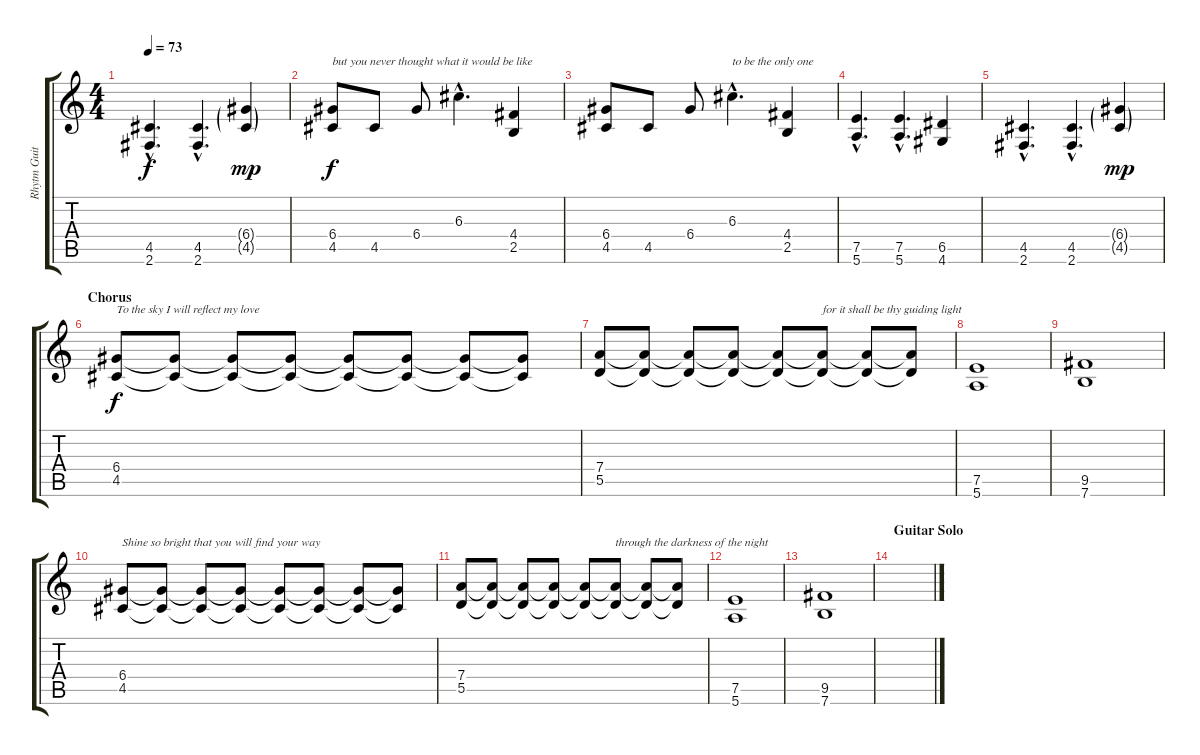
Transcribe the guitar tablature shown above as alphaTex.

\track ("Rhytm Guitar" "Rhytm Guit") {instrument distortionguitar}
\staff {score tabs}
\tuning (E4 B3 G3 D3 A2 E2) {hide}
\ts (4 4)
\tempo 73
\clef g2
\ks c
(4.5{hac} 2.6{hac}).4{d dy f} (4.5{hac} 2.6{hac}).4{d} (6.4{g} 4.5{g}).4{dy mp} |
(6.4 4.5).8{txt "but you never thought what it would be like" dy f} 4.5.8 6.4.8 6.3{hac}.4{d} (4.4 2.5).4 |
(6.4 4.5).8 4.5.8 6.4.8 6.3{hac}.4{d txt "to be the only one"} (4.4 2.5).4 |
(7.5{hac} 5.6{hac}).4{d} (7.5{hac} 5.6{hac}).4{d} (6.5 4.6).4 |
(4.5{hac} 2.6{hac}).4{d} (4.5{hac} 2.6{hac}).4{d} (6.4{g} 4.5{g}).4{dy mp} |
\section ("" "Chorus")
(6.4 4.5).8{txt "To the sky I will reflect my love" dy f} (6.4{t} 4.5{t}).8 (6.4{t} 4.5{t}).8 (6.4{t} 4.5{t}).8 (6.4{t} 4.5{t}).8 (6.4{t} 4.5{t}).8 (6.4{t} 4.5{t}).8 (6.4{t} 4.5{t}).8 |
(7.4 5.5).8 (7.4{t} 5.5{t}).8 (7.4{t} 5.5{t}).8 (7.4{t} 5.5{t}).8 (7.4{t} 5.5{t}).8 (7.4{t} 5.5{t}).8{txt "for it shall be thy guiding light"} (7.4{t} 5.5{t}).8 (7.4{t} 5.5{t}).8 |
(7.5 5.6).1 |
(9.5 7.6).1 |
(6.4 4.5).8{txt "Shine so bright that you will find your way"} (6.4{t} 4.5{t}).8 (6.4{t} 4.5{t}).8 (6.4{t} 4.5{t}).8 (6.4{t} 4.5{t}).8 (6.4{t} 4.5{t}).8 (6.4{t} 4.5{t}).8 (6.4{t} 4.5{t}).8 |
(7.4 5.5).8 (7.4{t} 5.5{t}).8 (7.4{t} 5.5{t}).8 (7.4{t} 5.5{t}).8 (7.4{t} 5.5{t}).8 (7.4{t} 5.5{t}).8{txt "through the darkness of the night"} (7.4{t} 5.5{t}).8 (7.4{t} 5.5{t}).8 |
(7.5 5.6).1 |
(9.5 7.6).1 |
\section ("" "Guitar Solo")
